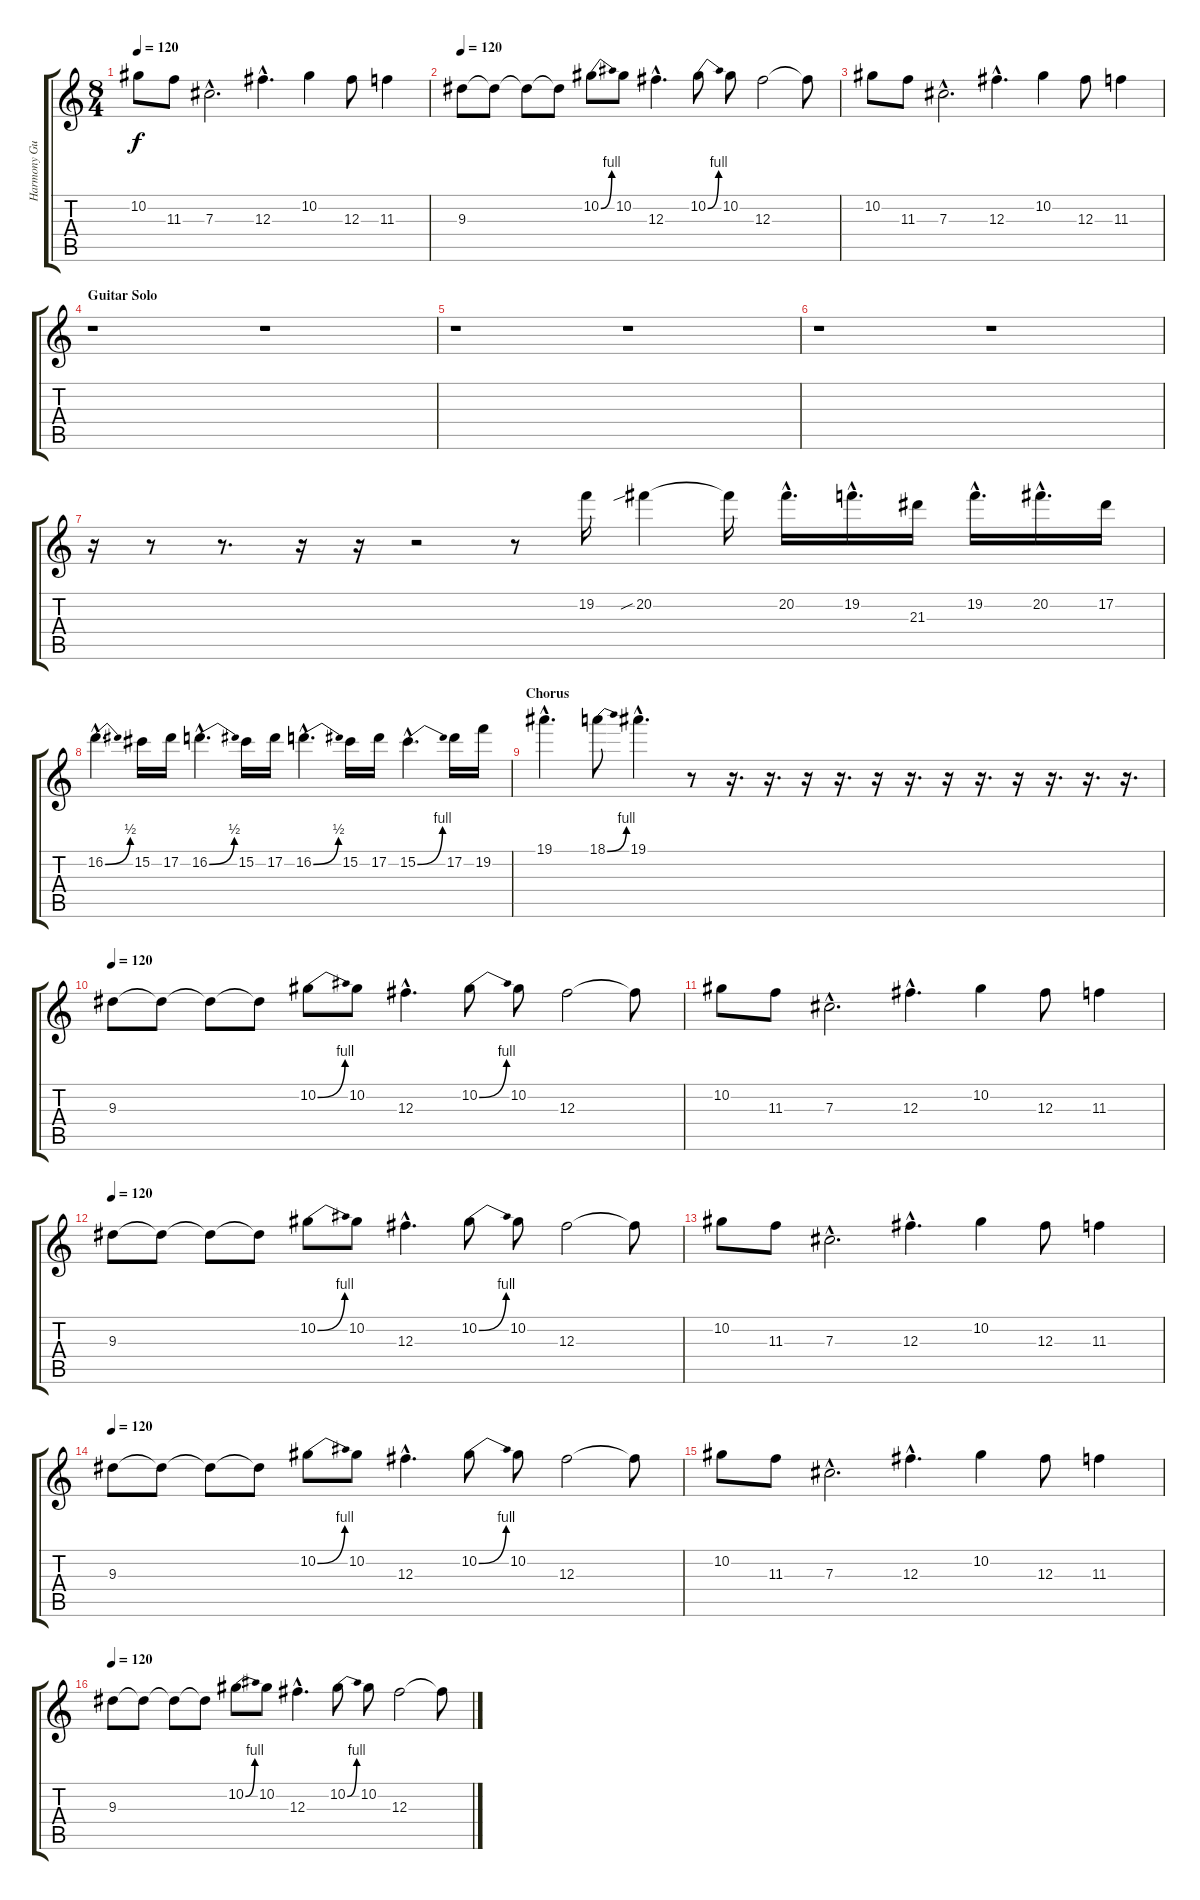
\track ("Harmony Guitar" "Harmony Gu") {instrument overdrivenguitar}
\staff {score tabs}
\tuning (Eb4 Bb3 Gb3 Db3 Ab2 Eb2) {hide}
\ts (8 4)
\tempo 120
\clef g2
\ks c
10.2.8{dy f} 11.3.8 7.3{hac}.2{d} 12.3{hac}.4{d} 10.2.4 12.3.8 11.3.4 |
\tempo 120
9.3.8 9.3{t}.8 9.3{t}.8 9.3{t}.8 10.2{be (bend 0 0 60 4)}.8 10.2.8 12.3{hac}.4{d} 10.2{be (bend 0 0 60 4)}.8 10.2.8 12.3.2 12.3{t}.8 |
10.2.8 11.3.8 7.3{hac}.2{d} 12.3{hac}.4{d} 10.2.4 12.3.8 11.3.4 |
\section ("" "Guitar Solo")
r.1 r.1 |
r.1 r.1 |
r.1 r.1 |
r.16 r.8 r.8{d} r.16 r.16 r.2 r.8 19.2.16 20.2{sib}.4 20.2{t}.16 20.2{hac}.16{d} 19.2{hac}.16{d} 21.3.16 19.2{hac}.16{d} 20.2{hac}.16{d} 17.2.16 |
16.2{be (bend 0 0 60 2) hac}.4{d} 15.2.16 17.2.16 16.2{be (bend 0 0 60 2) hac}.4{d} 15.2.16 17.2.16 16.2{be (bend 0 0 60 2) hac}.4{d} 15.2.16 17.2.16 15.2{be (bend 0 0 60 4) hac}.4{d} 17.2.16 19.2.16 |
\section ("" "Chorus")
19.1{hac}.4{d} 18.1{be (bend 0 0 60 4)}.8 19.1{hac}.4{d} r.8 r.16{d} r.16{d} r.16 r.16{d} r.16 r.16{d} r.16 r.16{d} r.16 r.16{d} r.16{d} r.16{d} |
\tempo 120
9.3.8 9.3{t}.8 9.3{t}.8 9.3{t}.8 10.2{be (bend 0 0 60 4)}.8 10.2.8 12.3{hac}.4{d} 10.2{be (bend 0 0 60 4)}.8 10.2.8 12.3.2 12.3{t}.8 |
10.2.8 11.3.8 7.3{hac}.2{d} 12.3{hac}.4{d} 10.2.4 12.3.8 11.3.4 |
\tempo 120
9.3.8 9.3{t}.8 9.3{t}.8 9.3{t}.8 10.2{be (bend 0 0 60 4)}.8 10.2.8 12.3{hac}.4{d} 10.2{be (bend 0 0 60 4)}.8 10.2.8 12.3.2 12.3{t}.8 |
10.2.8 11.3.8 7.3{hac}.2{d} 12.3{hac}.4{d} 10.2.4 12.3.8 11.3.4 |
\tempo 120
9.3.8 9.3{t}.8 9.3{t}.8 9.3{t}.8 10.2{be (bend 0 0 60 4)}.8 10.2.8 12.3{hac}.4{d} 10.2{be (bend 0 0 60 4)}.8 10.2.8 12.3.2 12.3{t}.8 |
10.2.8 11.3.8 7.3{hac}.2{d} 12.3{hac}.4{d} 10.2.4 12.3.8 11.3.4 |
\tempo 120
9.3.8 9.3{t}.8 9.3{t}.8 9.3{t}.8 10.2{be (bend 0 0 60 4)}.8 10.2.8 12.3{hac}.4{d} 10.2{be (bend 0 0 60 4)}.8 10.2.8 12.3.2 12.3{t}.8
